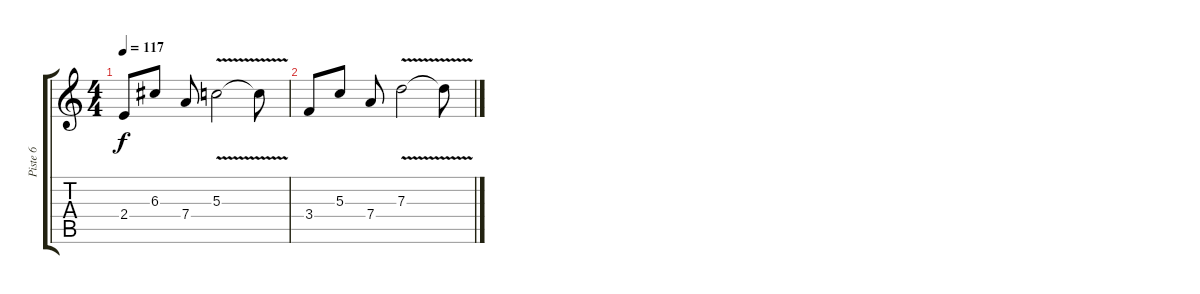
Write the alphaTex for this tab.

\track ("Piste 6" "Piste 6") {instrument guitarharmonics}
\staff {score tabs}
\tuning (E4 B3 G3 D3 A2 E2) {hide}
\ts (4 4)
\tempo 117
\clef g2
\ks c
2.4.8{dy f} 6.3.8 7.4.8 5.3{v}.2 5.3{t}.8 |
3.4.8 5.3.8 7.4.8 7.3{v}.2 7.3{t}.8
